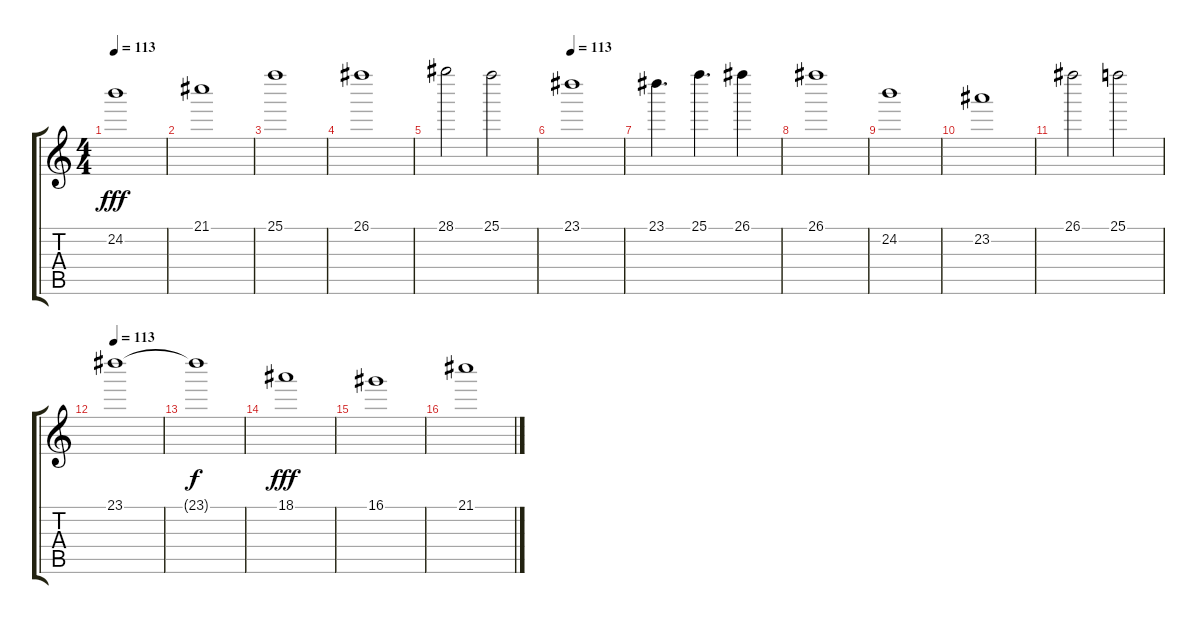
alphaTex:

\track "" {instrument electricbassfinger}
\staff {score tabs}
\tuning (E4 B3 G3 D3 A2 E2) {hide}
\ts (4 4)
\tempo 113
\clef g2
\ks c
24.2.1{dy fff} |
21.1.1 |
25.1.1 |
26.1.1 |
28.1.2 25.1.2 |
\tempo 113
23.1.1 |
23.1.4{d} 25.1.4{d} 26.1.4 |
26.1.1 |
24.2.1 |
23.2.1 |
26.1.2 25.1.2 |
\tempo 113
23.1.1 |
23.1{t}.1{dy f} |
18.1.1{dy fff} |
16.1.1 |
21.1.1
